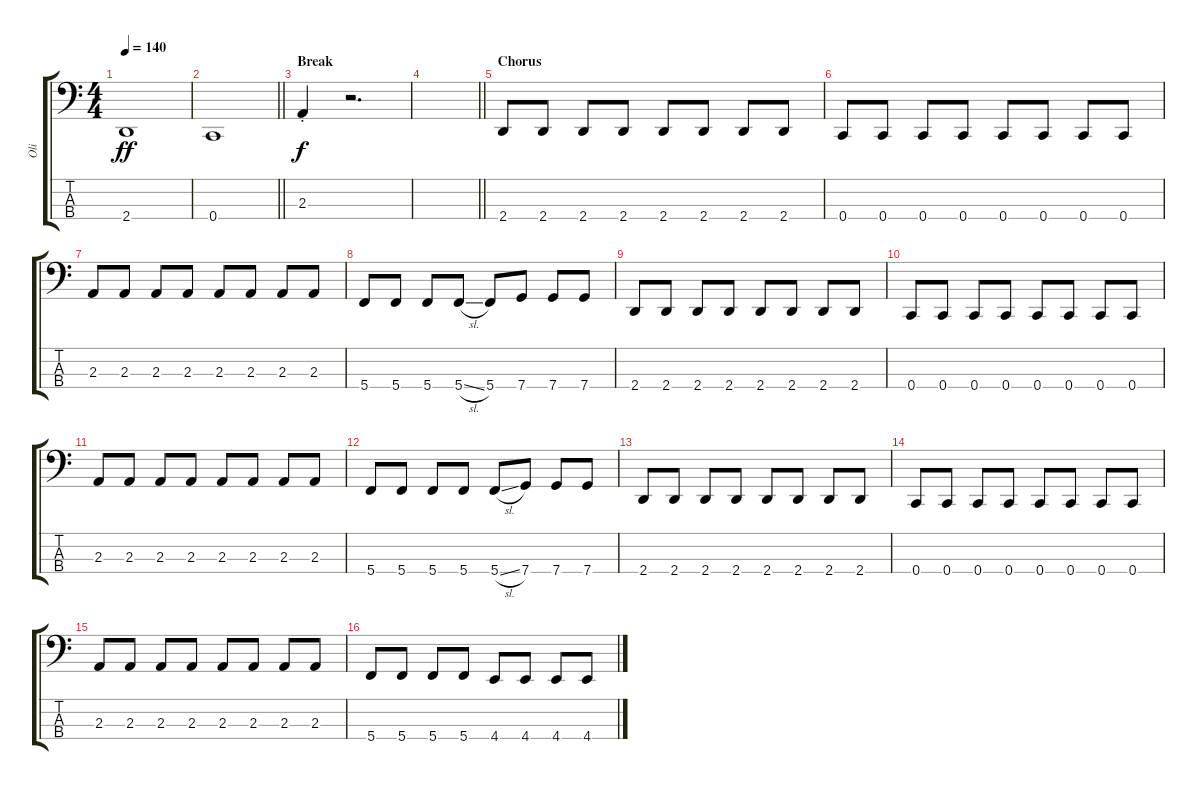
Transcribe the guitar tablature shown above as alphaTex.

\track ("Oli" "Oli") {instrument electricbasspick}
\staff {score tabs}
\tuning (F2 C2 G1 C1) {hide}
\ts (4 4)
\tempo 140
\clef f4
\ks c
2.4.1{dy ff} |
\barLineRight lightlight
0.4.1 |
\section ("" "Break")
2.3{st}.4{dy f} r.2{d} |
\barLineRight lightlight
|
\section ("" "Chorus")
2.4.8 2.4.8 2.4.8 2.4.8 2.4.8 2.4.8 2.4.8 2.4.8 |
0.4.8 0.4.8 0.4.8 0.4.8 0.4.8 0.4.8 0.4.8 0.4.8 |
2.3.8 2.3.8 2.3.8 2.3.8 2.3.8 2.3.8 2.3.8 2.3.8 |
5.4.8 5.4.8 5.4.8 5.4{sl}.8 5.4.8 7.4.8 7.4.8 7.4.8 |
2.4.8 2.4.8 2.4.8 2.4.8 2.4.8 2.4.8 2.4.8 2.4.8 |
0.4.8 0.4.8 0.4.8 0.4.8 0.4.8 0.4.8 0.4.8 0.4.8 |
2.3.8 2.3.8 2.3.8 2.3.8 2.3.8 2.3.8 2.3.8 2.3.8 |
5.4.8 5.4.8 5.4.8 5.4.8 5.4{sl}.8 7.4.8 7.4.8 7.4.8 |
2.4.8 2.4.8 2.4.8 2.4.8 2.4.8 2.4.8 2.4.8 2.4.8 |
0.4.8 0.4.8 0.4.8 0.4.8 0.4.8 0.4.8 0.4.8 0.4.8 |
2.3.8 2.3.8 2.3.8 2.3.8 2.3.8 2.3.8 2.3.8 2.3.8 |
5.4.8 5.4.8 5.4.8 5.4.8 4.4.8 4.4.8 4.4.8 4.4.8
